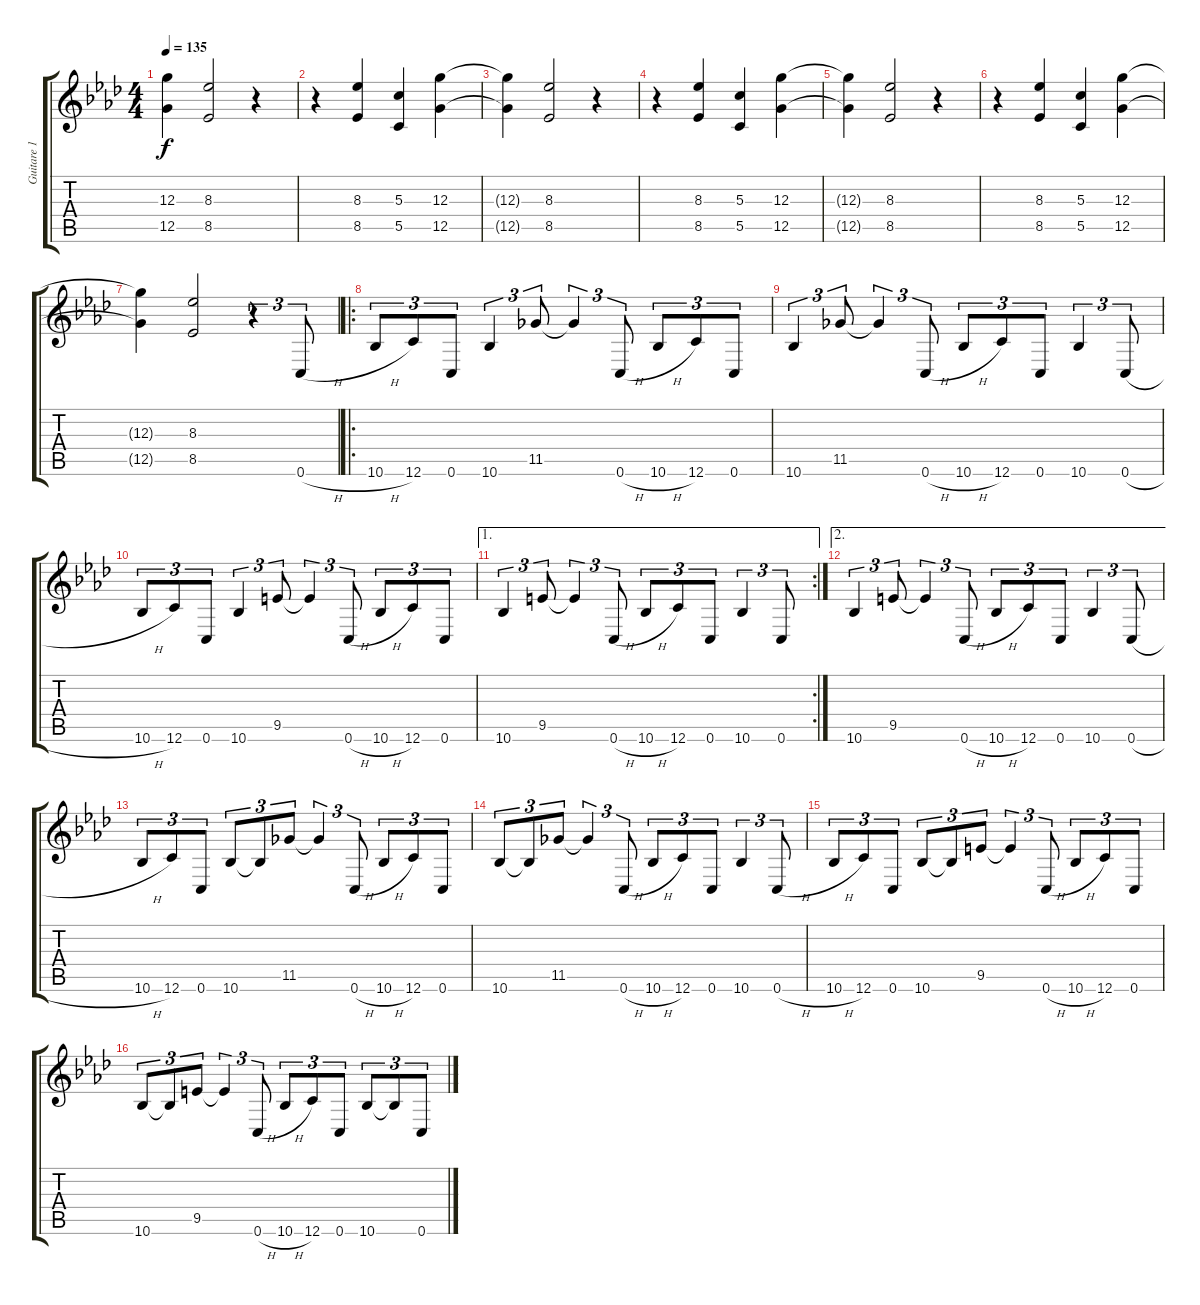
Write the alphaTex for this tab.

\track ("Guitare 1" "Guitare 1") {instrument distortionguitar}
\staff {score tabs}
\tuning (E4 C4 G3 C3 G2 C2) {hide}
\ts (4 4)
\tempo 135
\clef g2
\ks ab
(12.3{t} 12.5{t}).4{dy f} (8.3 8.5).2 r.4 |
r.4 (8.3 8.5).4 (5.3 5.5).4 (12.3 12.5).4 |
(12.3{t} 12.5{t}).4 (8.3 8.5).2 r.4 |
r.4 (8.3 8.5).4 (5.3 5.5).4 (12.3 12.5).4 |
(12.3{t} 12.5{t}).4 (8.3 8.5).2 r.4 |
r.4 (8.3 8.5).4 (5.3 5.5).4 (12.3 12.5).4 |
(12.3{t} 12.5{t}).4 (8.3 8.5).2 r.4{tu (3 2)} 0.6{h}.8{tu (3 2)} |
\ro
10.6{h}.8{tu (3 2)} 12.6.8{tu (3 2)} 0.6.8{tu (3 2)} 10.6.4{tu (3 2)} 11.5.8{tu (3 2)} 11.5{t}.4{tu (3 2)} 0.6{h}.8{tu (3 2)} 10.6{h}.8{tu (3 2)} 12.6.8{tu (3 2)} 0.6.8{tu (3 2)} |
10.6.4{tu (3 2)} 11.5.8{tu (3 2)} 11.5{t}.4{tu (3 2)} 0.6{h}.8{tu (3 2)} 10.6{h}.8{tu (3 2)} 12.6.8{tu (3 2)} 0.6.8{tu (3 2)} 10.6.4{tu (3 2)} 0.6{h}.8{tu (3 2)} |
10.6{h}.8{tu (3 2)} 12.6.8{tu (3 2)} 0.6.8{tu (3 2)} 10.6.4{tu (3 2)} 9.5.8{tu (3 2)} 9.5{t}.4{tu (3 2)} 0.6{h}.8{tu (3 2)} 10.6{h}.8{tu (3 2)} 12.6.8{tu (3 2)} 0.6.8{tu (3 2)} |
\ae 1
\rc 2
10.6.4{tu (3 2)} 9.5.8{tu (3 2)} 9.5{t}.4{tu (3 2)} 0.6{h}.8{tu (3 2)} 10.6{h}.8{tu (3 2)} 12.6.8{tu (3 2)} 0.6.8{tu (3 2)} 10.6.4{tu (3 2)} 0.6.8{tu (3 2)} |
\ae 2
10.6.4{tu (3 2)} 9.5.8{tu (3 2)} 9.5{t}.4{tu (3 2)} 0.6{h}.8{tu (3 2)} 10.6{h}.8{tu (3 2)} 12.6.8{tu (3 2)} 0.6.8{tu (3 2)} 10.6.4{tu (3 2)} 0.6{h}.8{tu (3 2)} |
10.6{h}.8{tu (3 2)} 12.6.8{tu (3 2)} 0.6.8{tu (3 2)} 10.6.8{tu (3 2)} 10.6{t}.8{tu (3 2)} 11.5.8{tu (3 2)} 11.5{t}.4{tu (3 2)} 0.6{h}.8{tu (3 2)} 10.6{h}.8{tu (3 2)} 12.6.8{tu (3 2)} 0.6.8{tu (3 2)} |
10.6.8{tu (3 2)} 10.6{t}.8{tu (3 2)} 11.5.8{tu (3 2)} 11.5{t}.4{tu (3 2)} 0.6{h}.8{tu (3 2)} 10.6{h}.8{tu (3 2)} 12.6.8{tu (3 2)} 0.6.8{tu (3 2)} 10.6.4{tu (3 2)} 0.6{h}.8{tu (3 2)} |
10.6{h}.8{tu (3 2)} 12.6.8{tu (3 2)} 0.6.8{tu (3 2)} 10.6.8{tu (3 2)} 10.6{t}.8{tu (3 2)} 9.5.8{tu (3 2)} 9.5{t}.4{tu (3 2)} 0.6{h}.8{tu (3 2)} 10.6{h}.8{tu (3 2)} 12.6.8{tu (3 2)} 0.6.8{tu (3 2)} |
10.6.8{tu (3 2)} 10.6{t}.8{tu (3 2)} 9.5.8{tu (3 2)} 9.5{t}.4{tu (3 2)} 0.6{h}.8{tu (3 2)} 10.6{h}.8{tu (3 2)} 12.6.8{tu (3 2)} 0.6.8{tu (3 2)} 10.6.8{tu (3 2)} 10.6{t}.8{tu (3 2)} 0.6{h}.8{tu (3 2)}
